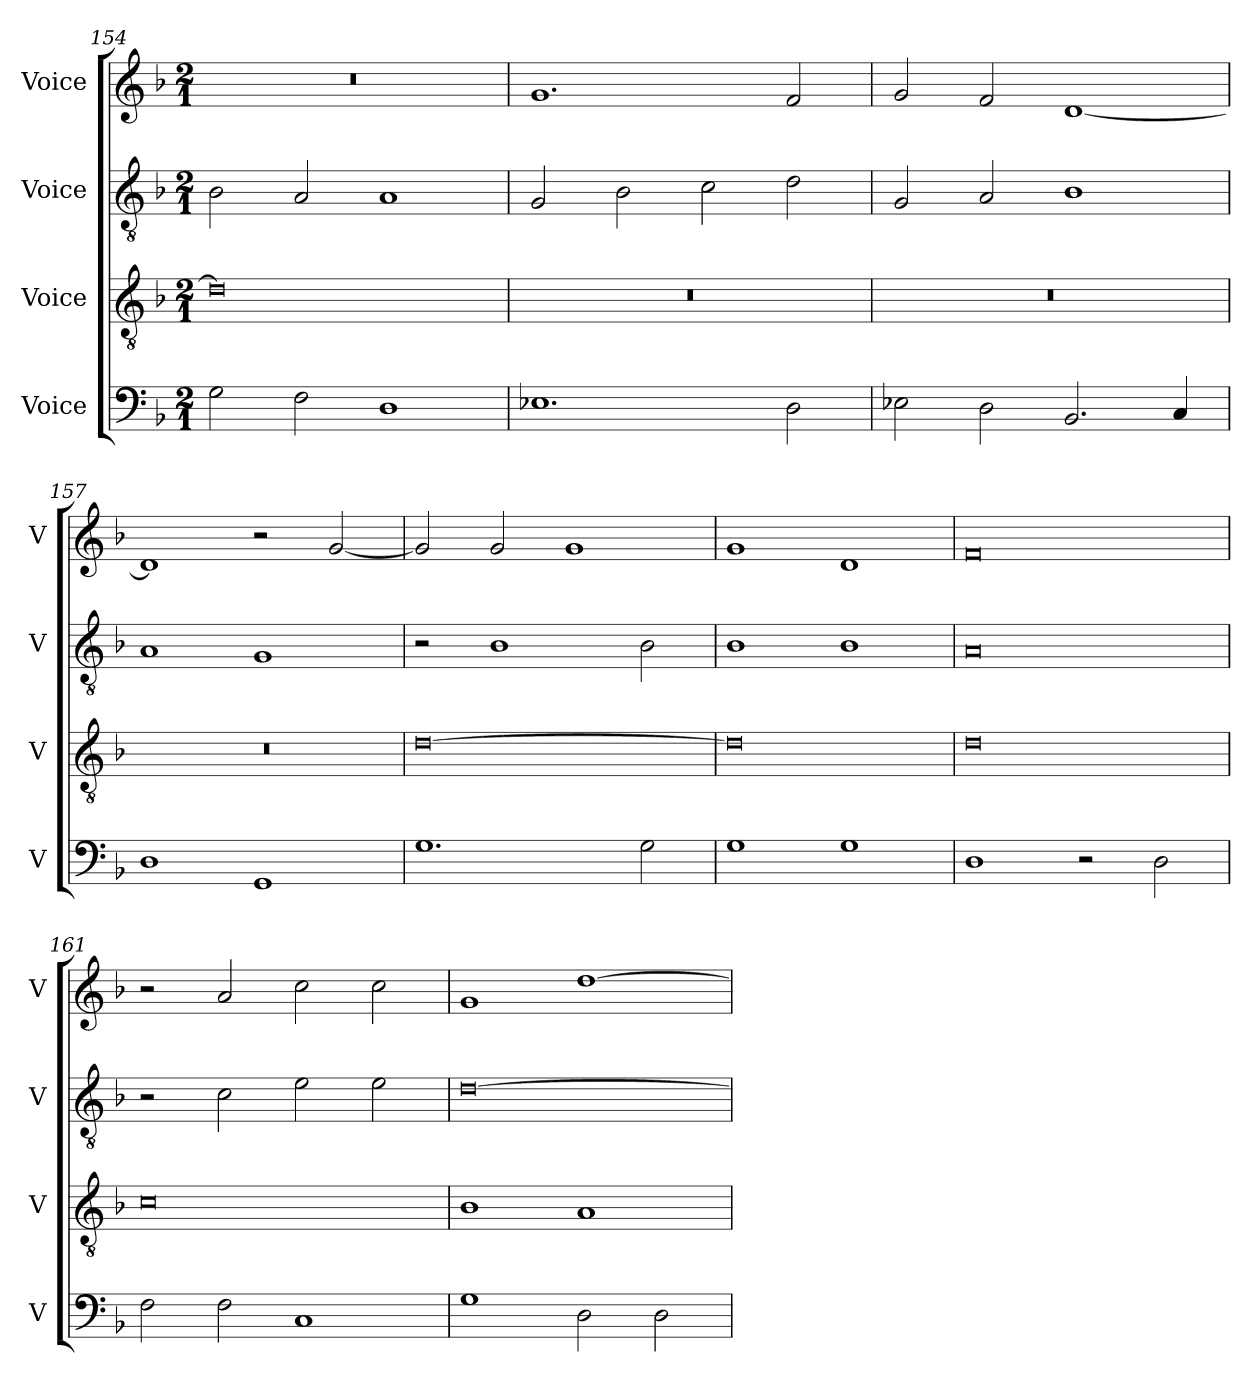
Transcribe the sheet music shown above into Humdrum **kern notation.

**kern	**kern	**kern	**kern
*part4	*part3	*part2	*part1
*staff4	*staff3	*staff2	*staff1
*I"Voice	*I"Voice	*I"Voice	*I"Voice
*I'V	*I'V	*I'V	*I'V
!!LO:LB:g=z
*clefF4	*clefGv2	*clefGv2	*clefG2
*k[b-]	*k[b-]	*k[b-]	*k[b-]
*M2/1	*M2/1	*M2/1	*M2/1
=154	=154	=154	=154
2G\	0d]	2B-\	0r
2F\	.	2A/	.
1D	.	1A	.
=155	=155	=155	=155
1.E-X	0r	2G/	1.g
.	.	2B-\	.
.	.	2c\	.
2D\	.	2d\	2f/
=156	=156	=156	=156
2E-X\	0r	2G/	2g/
2D\	.	2A/	2f/
2.BB-/	.	1B-	[1d
4C/	.	.	.
=157	=157	=157	=157
1D	0r	1A	1d]
1GG	.	1G	2r
.	.	.	[2g/
!!LO:LB:g=z
=158	=158	=158	=158
1.G	[0d	2r	2g/]
.	.	1B-	2g/
.	.	.	1g
2G\	.	2B-\	.
=159	=159	=159	=159
1G	0d]	1B-	1g
1G	.	1B-	1d
=160	=160	=160	=160
1D	0d	0A	0f
2r	.	.	.
2D\	.	.	.
=161	=161	=161	=161
2F\	0c	2r	2r
2F\	.	2c\	2a/
1C	.	2e\	2cc\
.	.	2e\	2cc\
!!LO:LB:g=z
=162	=162	=162	=162
1G	1B-	[0d	1g
2D\	1A	.	[1dd
2D\	.	.	.
=	=	=	=
*-	*-	*-	*-
